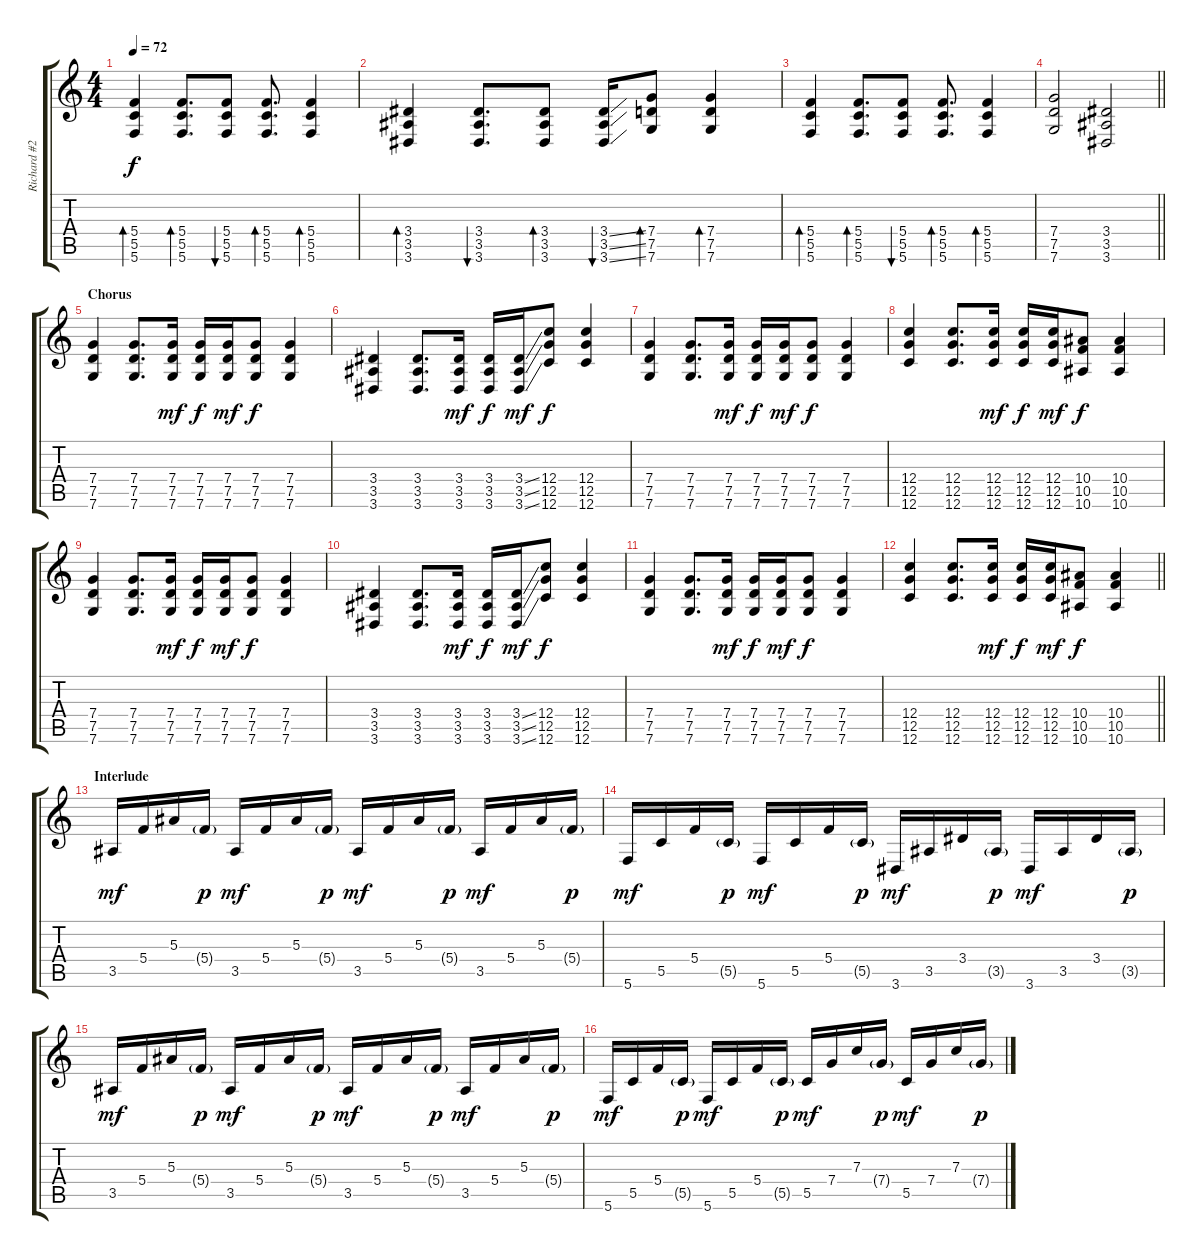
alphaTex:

\track ("Richard #2" "Richard #2") {instrument electricguitarclean}
\staff {score tabs}
\tuning (D4 A3 F3 C3 G2 C2) {hide}
\ts (4 4)
\tempo 72
\clef g2
\ks c
(5.4 5.5 5.6).4{bd 240 dy f} (5.4 5.5 5.6).8{d bd 60} (5.4 5.5 5.6).8{bu 60} (5.4 5.5 5.6).8{d bd 60} (5.4 5.5 5.6).4{bd 60} |
(3.4 3.5 3.6).4{bd 120} (3.4 3.5 3.6).8{d bu 60} (3.4 3.5 3.6).8{bd 60} (3.4{ss} 3.5{ss} 3.6{ss}).16{bu 60} (7.4 7.5 7.6).8{bd 60} (7.4 7.5 7.6).4{bd 60} |
(5.4 5.5 5.6).4{bd 240} (5.4 5.5 5.6).8{d bd 60} (5.4 5.5 5.6).8{bu 60} (5.4 5.5 5.6).8{d bd 60} (5.4 5.5 5.6).4{bd 60} |
\barLineRight lightlight
(7.4 7.5 7.6).2 (3.4 3.5 3.6).2 |
\section ("" "Chorus")
(7.4 7.5 7.6).4 (7.4 7.5 7.6).8{d} (7.4 7.5 7.6).16{dy mf} (7.4 7.5 7.6).16{dy f} (7.4 7.5 7.6).16{dy mf} (7.4 7.5 7.6).8{dy f} (7.4 7.5 7.6).4 |
(3.4 3.5 3.6).4 (3.4 3.5 3.6).8{d} (3.4 3.5 3.6).16{dy mf} (3.4 3.5 3.6).16{dy f} (3.4{ss} 3.5{ss} 3.6{ss}).16{dy mf} (12.4 12.5 12.6).8{dy f} (12.4 12.5 12.6).4 |
(7.4 7.5 7.6).4 (7.4 7.5 7.6).8{d} (7.4 7.5 7.6).16{dy mf} (7.4 7.5 7.6).16{dy f} (7.4 7.5 7.6).16{dy mf} (7.4 7.5 7.6).8{dy f} (7.4 7.5 7.6).4 |
(12.4 12.5 12.6).4 (12.4 12.5 12.6).8{d} (12.4 12.5 12.6).16{dy mf} (12.4 12.5 12.6).16{dy f} (12.4 12.5 12.6).16{dy mf} (10.4 10.5 10.6).8{dy f} (10.4 10.5 10.6).4 |
(7.4 7.5 7.6).4 (7.4 7.5 7.6).8{d} (7.4 7.5 7.6).16{dy mf} (7.4 7.5 7.6).16{dy f} (7.4 7.5 7.6).16{dy mf} (7.4 7.5 7.6).8{dy f} (7.4 7.5 7.6).4 |
(3.4 3.5 3.6).4 (3.4 3.5 3.6).8{d} (3.4 3.5 3.6).16{dy mf} (3.4 3.5 3.6).16{dy f} (3.4{ss} 3.5{ss} 3.6{ss}).16{dy mf} (12.4 12.5 12.6).8{dy f} (12.4 12.5 12.6).4 |
(7.4 7.5 7.6).4 (7.4 7.5 7.6).8{d} (7.4 7.5 7.6).16{dy mf} (7.4 7.5 7.6).16{dy f} (7.4 7.5 7.6).16{dy mf} (7.4 7.5 7.6).8{dy f} (7.4 7.5 7.6).4 |
\barLineRight lightlight
(12.4 12.5 12.6).4 (12.4 12.5 12.6).8{d} (12.4 12.5 12.6).16{dy mf} (12.4 12.5 12.6).16{dy f} (12.4 12.5 12.6).16{dy mf} (10.4 10.5 10.6).8{dy f} (10.4 10.5 10.6).4 |
\section ("" "Interlude")
3.5.16{dy mf} 5.4.16 5.3.16 5.4{g}.16{dy p} 3.5.16{dy mf} 5.4.16 5.3.16 5.4{g}.16{dy p} 3.5.16{dy mf} 5.4.16 5.3.16 5.4{g}.16{dy p} 3.5.16{dy mf} 5.4.16 5.3.16 5.4{g}.16{dy p} |
5.6.16{dy mf} 5.5.16 5.4.16 5.5{g}.16{dy p} 5.6.16{dy mf} 5.5.16 5.4.16 5.5{g}.16{dy p} 3.6.16{dy mf} 3.5.16 3.4.16 3.5{g}.16{dy p} 3.6.16{dy mf} 3.5.16 3.4.16 3.5{g}.16{dy p} |
3.5.16{dy mf} 5.4.16 5.3.16 5.4{g}.16{dy p} 3.5.16{dy mf} 5.4.16 5.3.16 5.4{g}.16{dy p} 3.5.16{dy mf} 5.4.16 5.3.16 5.4{g}.16{dy p} 3.5.16{dy mf} 5.4.16 5.3.16 5.4{g}.16{dy p} |
5.6.16{dy mf} 5.5.16 5.4.16 5.5{g}.16{dy p} 5.6.16{dy mf} 5.5.16 5.4.16 5.5{g}.16{dy p} 5.5.16{dy mf} 7.4.16 7.3.16 7.4{g}.16{dy p} 5.5.16{dy mf} 7.4.16 7.3.16 7.4{g}.16{dy p}
